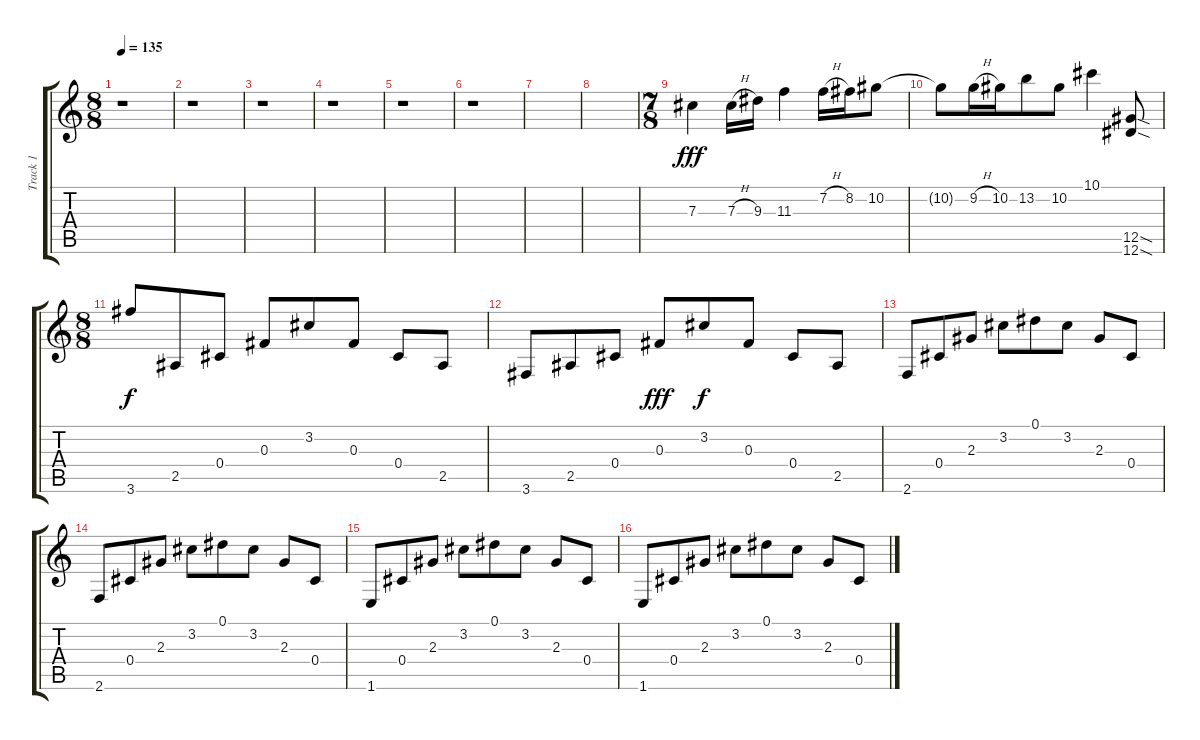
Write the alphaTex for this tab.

\track ("Track 1" "Track 1") {instrument electricguitarclean}
\staff {score tabs}
\tuning (Eb4 Bb3 Gb3 Db3 Ab2 Eb2) {hide}
\ts (8 8)
\tempo 135
\clef g2
\ks c
r.1{dy f} |
r.1 |
r.1 |
r.1 |
r.1 |
r.1 |
|
|
\ts (7 8)
7.3.4{dy fff} 7.3{h}.16 9.3.16 11.3.4 7.2{h}.16 8.2.16 10.2.8 |
10.2{t}.8 9.2{h}.16 10.2.16 13.2.8 10.2.8 10.1.4 (12.5{sod} 12.6{sod}).8 |
\ts (8 8)
3.6.8{ot 15mb dy f} 2.5.8 0.4.8 0.3.8 3.2.8 0.3.8 0.4.8 2.5.8 |
3.6.8 2.5.8 0.4.8 0.3.8{dy fff} 3.2.8{dy f} 0.3.8 0.4.8 2.5.8 |
2.6.8 0.4.8 2.3.8 3.2.8 0.1.8 3.2.8 2.3.8 0.4.8 |
2.6.8 0.4.8 2.3.8 3.2.8 0.1.8 3.2.8 2.3.8 0.4.8 |
1.6.8 0.4.8 2.3.8 3.2.8 0.1.8 3.2.8 2.3.8 0.4.8 |
1.6.8 0.4.8 2.3.8 3.2.8 0.1.8 3.2.8 2.3.8 0.4.8
